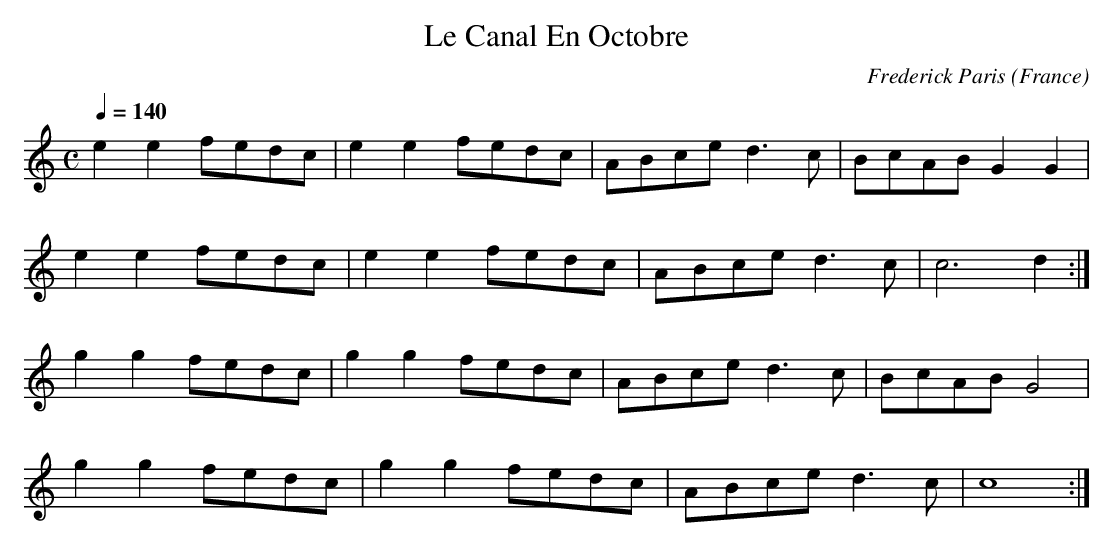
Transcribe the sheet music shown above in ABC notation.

X:1
T:Canal En Octobre, Le
C:Frederick Paris
O:France
M:C
K:Cmaj clef=treble
L:1/4
Q:1/4=140
e e f/2e/2d/2c/2 | e e f/2e/2d/2c/2 | A/2B/2c/2e/2 d>c |\
B/2c/2A/2B/2 G G |
e e f/2e/2d/2c/2 | e e f/2e/2d/2c/2 | A/2B/2c/2e/2 d>c |\
c3 d :|
g g f/2e/2d/2c/2 | g g f/2e/2d/2c/2 | A/2B/2c/2e/2 d>c |\
B/2c/2A/2B/2 G2 |
g g f/2e/2d/2c/2 | g g f/2e/2d/2c/2 |\
A/2B/2c/2e/2 d>c | c4 :|
